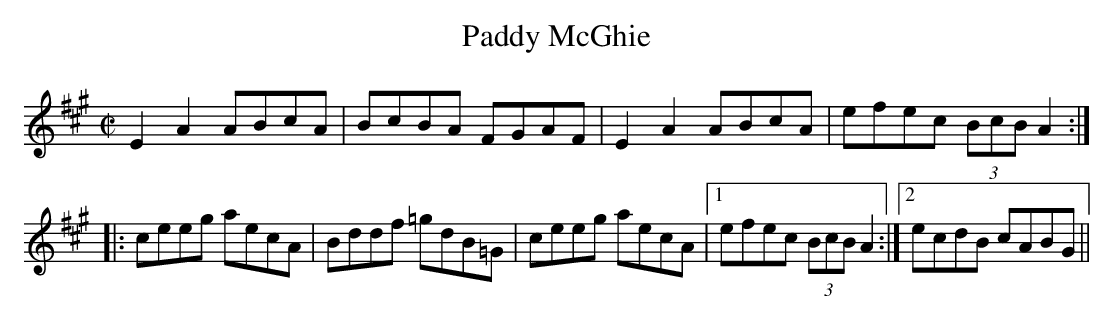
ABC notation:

X:1
T:Paddy McGhie
M:C|
L:1/8
K:A
E2A2 ABcA|BcBA FGAF|E2A2 ABcA|efec (3BcB A2:|
|:ceeg aecA|Bddf =gdB=G|ceeg aecA|1 efec (3BcB A2:|2 ecdB cABG||
